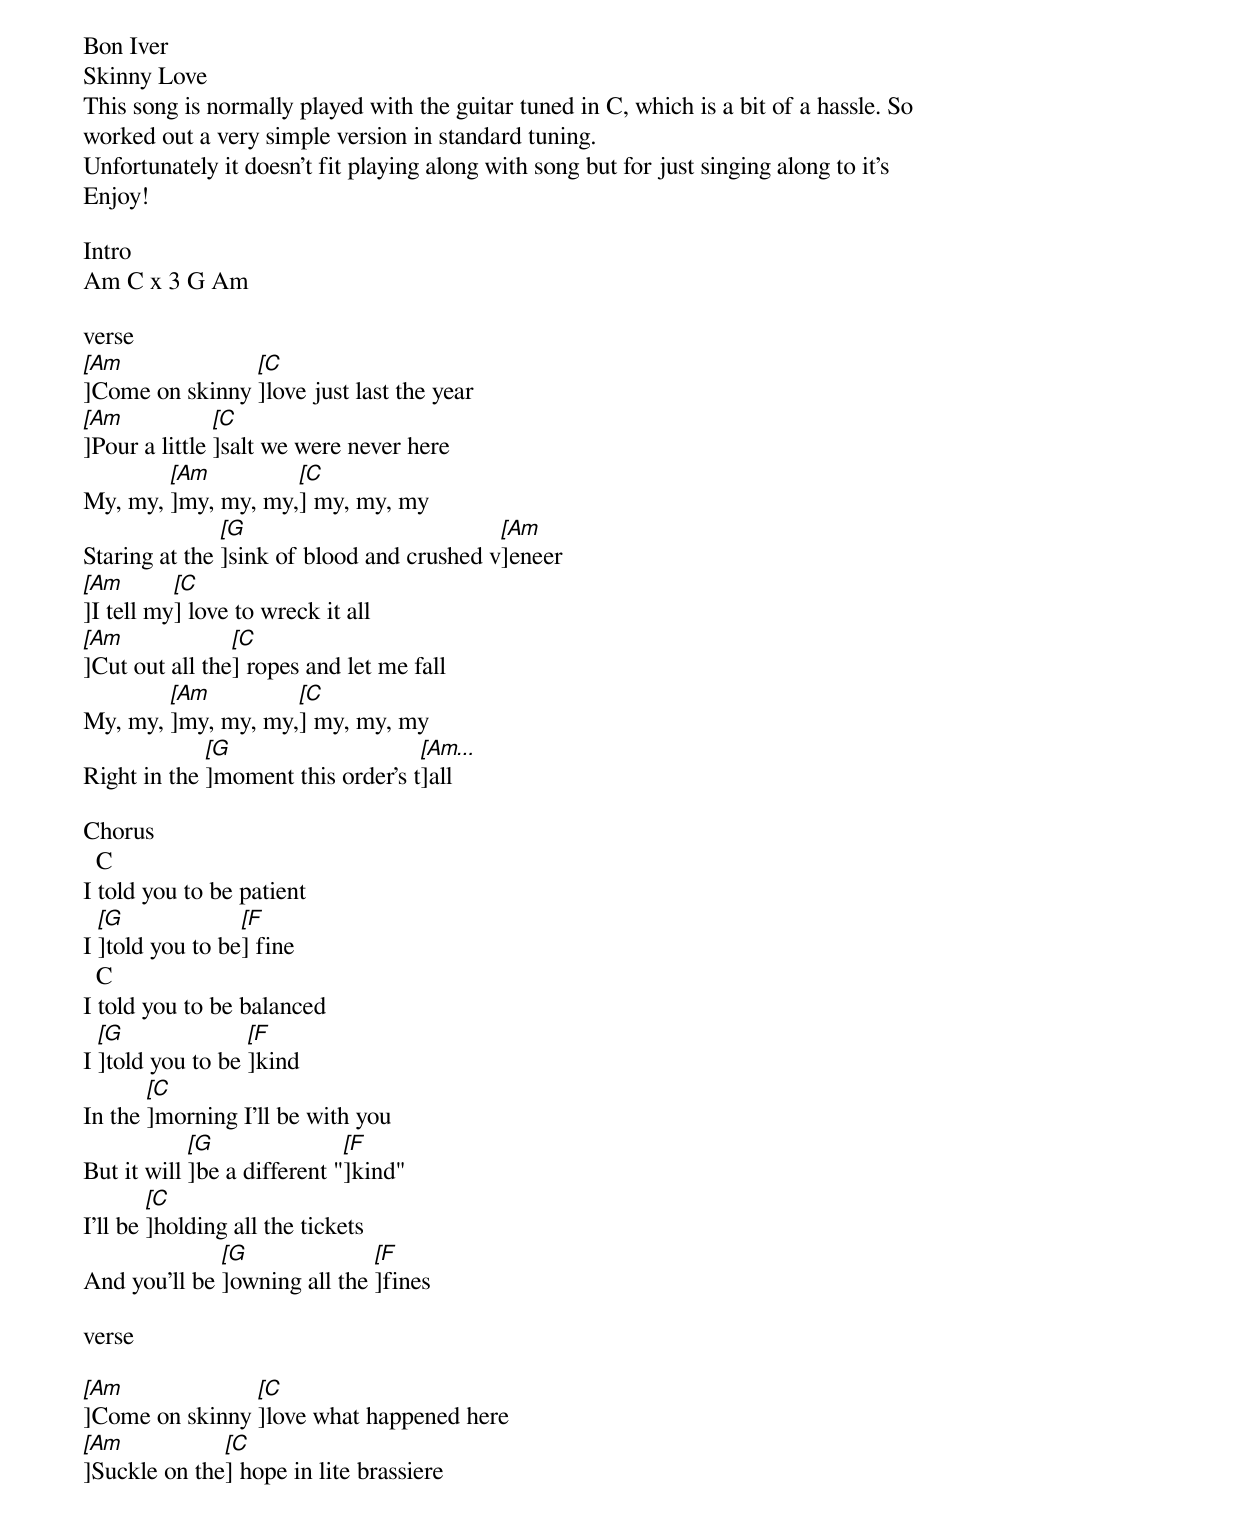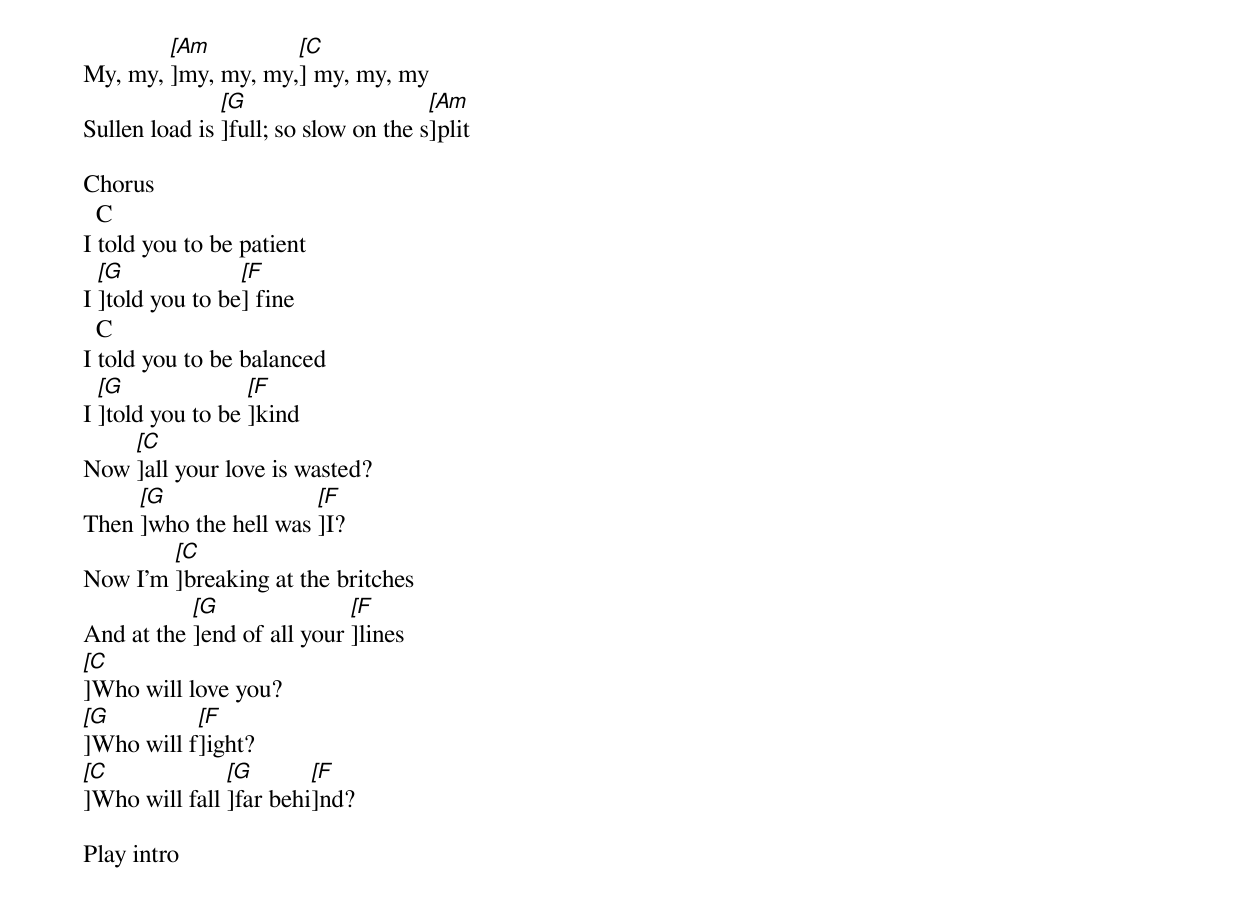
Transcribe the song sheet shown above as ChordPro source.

Bon Iver
Skinny Love
This song is normally played with the guitar tuned in C, which is a bit of a hassle. So
worked out a very simple version in standard tuning.
Unfortunately it doesn't fit playing along with song but for just singing along to it's
Enjoy!

Intro
Am C x 3 G Am

verse
[[Am]]Come on skinny [[C]]love just last the year
[[Am]]Pour a little [[C]]salt we were never here
My, my, [[Am]]my, my, my,[[C]] my, my, my
Staring at the [[G]]sink of blood and crushed v[[Am]]eneer
[[Am]]I tell my[[C]] love to wreck it all
[[Am]]Cut out all the[[C]] ropes and let me fall
My, my, [[Am]]my, my, my,[[C]] my, my, my
Right in the [[G]]moment this order's t[[Am...]]all

Chorus
  C
I told you to be patient
I [[G]]told you to be[[F]] fine
  C
I told you to be balanced
I [[G]]told you to be [[F]]kind
In the [[C]]morning I'll be with you
But it will [[G]]be a different "[[F]]kind"
I'll be [[C]]holding all the tickets
And you'll be [[G]]owning all the [[F]]fines

verse

[[Am]]Come on skinny [[C]]love what happened here
[[Am]]Suckle on the[[C]] hope in lite brassiere
My, my, [[Am]]my, my, my,[[C]] my, my, my
Sullen load is [[G]]full; so slow on the s[[Am]]plit

Chorus
  C
I told you to be patient
I [[G]]told you to be[[F]] fine
  C
I told you to be balanced
I [[G]]told you to be [[F]]kind
Now [[C]]all your love is wasted?
Then [[G]]who the hell was [[F]]I?
Now I'm [[C]]breaking at the britches
And at the [[G]]end of all your [[F]]lines
[[C]]Who will love you?
[[G]]Who will f[[F]]ight?
[[C]]Who will fall [[G]]far behi[[F]]nd?

Play intro
